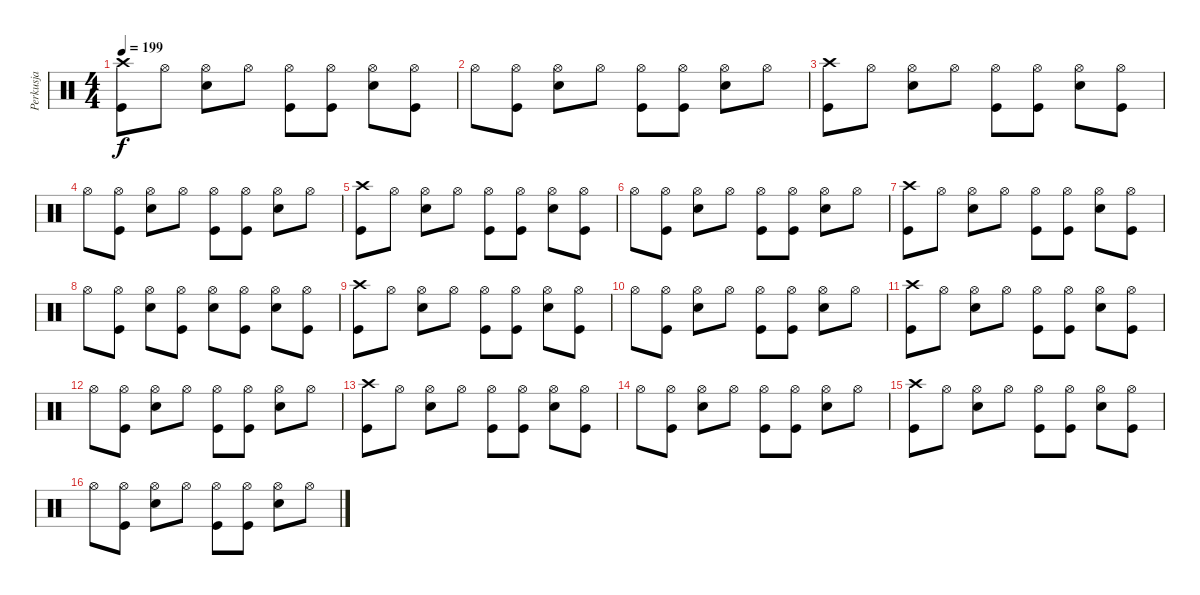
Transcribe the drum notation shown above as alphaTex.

\track ("Perkusja" "Perkusja") {instrument percussion}
\staff {score}
\articulation defaults
\ts (4 4)
\tempo 199
\clef neutral
\ks c
("Kick (hit)" "Crash high (hit)").8{dy f} "Hi-Hat (open)".8 ("Hi-Hat (open)" "Snare (hit) 2").8 "Hi-Hat (open)".8 ("Hi-Hat (open)" "Kick (hit)").8 ("Hi-Hat (open)" "Kick (hit)").8 ("Hi-Hat (open)" "Snare (hit) 2").8 ("Hi-Hat (open)" "Kick (hit)").8 |
"Hi-Hat (open)".8 ("Kick (hit)" "Hi-Hat (open)").8 ("Hi-Hat (open)" "Snare (hit) 2").8 "Hi-Hat (open)".8 ("Hi-Hat (open)" "Kick (hit)").8 ("Kick (hit)" "Hi-Hat (open)").8 ("Hi-Hat (open)" "Snare (hit) 2").8 "Hi-Hat (open)".8 |
("Kick (hit)" "Crash high (hit)").8 "Hi-Hat (open)".8 ("Hi-Hat (open)" "Snare (hit) 2").8 "Hi-Hat (open)".8 ("Hi-Hat (open)" "Kick (hit)").8 ("Hi-Hat (open)" "Kick (hit)").8 ("Hi-Hat (open)" "Snare (hit) 2").8 ("Hi-Hat (open)" "Kick (hit)").8 |
"Hi-Hat (open)".8 ("Kick (hit)" "Hi-Hat (open)").8 ("Hi-Hat (open)" "Snare (hit) 2").8 "Hi-Hat (open)".8 ("Hi-Hat (open)" "Kick (hit)").8 ("Kick (hit)" "Hi-Hat (open)").8 ("Hi-Hat (open)" "Snare (hit) 2").8 "Hi-Hat (open)".8 |
("Kick (hit)" "Crash high (hit)").8 "Hi-Hat (open)".8 ("Hi-Hat (open)" "Snare (hit) 2").8 "Hi-Hat (open)".8 ("Hi-Hat (open)" "Kick (hit)").8 ("Hi-Hat (open)" "Kick (hit)").8 ("Hi-Hat (open)" "Snare (hit) 2").8 ("Hi-Hat (open)" "Kick (hit)").8 |
"Hi-Hat (open)".8 ("Kick (hit)" "Hi-Hat (open)").8 ("Hi-Hat (open)" "Snare (hit) 2").8 "Hi-Hat (open)".8 ("Hi-Hat (open)" "Kick (hit)").8 ("Kick (hit)" "Hi-Hat (open)").8 ("Hi-Hat (open)" "Snare (hit) 2").8 "Hi-Hat (open)".8 |
("Kick (hit)" "Crash high (hit)").8 "Hi-Hat (open)".8 ("Hi-Hat (open)" "Snare (hit) 2").8 "Hi-Hat (open)".8 ("Hi-Hat (open)" "Kick (hit)").8 ("Hi-Hat (open)" "Kick (hit)").8 ("Hi-Hat (open)" "Snare (hit) 2").8 ("Hi-Hat (open)" "Kick (hit)").8 |
"Hi-Hat (open)".8 ("Hi-Hat (open)" "Kick (hit)").8 ("Hi-Hat (open)" "Snare (hit) 2").8 ("Hi-Hat (open)" "Kick (hit)").8 ("Hi-Hat (open)" "Snare (hit) 2").8 ("Hi-Hat (open)" "Kick (hit)").8 ("Hi-Hat (open)" "Snare (hit) 2").8 ("Hi-Hat (open)" "Kick (hit)").8 |
("Kick (hit)" "Crash high (hit)").8 "Hi-Hat (open)".8 ("Hi-Hat (open)" "Snare (hit) 2").8 "Hi-Hat (open)".8 ("Hi-Hat (open)" "Kick (hit)").8 ("Hi-Hat (open)" "Kick (hit)").8 ("Hi-Hat (open)" "Snare (hit) 2").8 ("Hi-Hat (open)" "Kick (hit)").8 |
"Hi-Hat (open)".8 ("Kick (hit)" "Hi-Hat (open)").8 ("Hi-Hat (open)" "Snare (hit) 2").8 "Hi-Hat (open)".8 ("Hi-Hat (open)" "Kick (hit)").8 ("Kick (hit)" "Hi-Hat (open)").8 ("Hi-Hat (open)" "Snare (hit) 2").8 "Hi-Hat (open)".8 |
("Kick (hit)" "Crash high (hit)").8 "Hi-Hat (open)".8 ("Hi-Hat (open)" "Snare (hit) 2").8 "Hi-Hat (open)".8 ("Hi-Hat (open)" "Kick (hit)").8 ("Hi-Hat (open)" "Kick (hit)").8 ("Hi-Hat (open)" "Snare (hit) 2").8 ("Hi-Hat (open)" "Kick (hit)").8 |
"Hi-Hat (open)".8 ("Kick (hit)" "Hi-Hat (open)").8 ("Hi-Hat (open)" "Snare (hit) 2").8 "Hi-Hat (open)".8 ("Hi-Hat (open)" "Kick (hit)").8 ("Kick (hit)" "Hi-Hat (open)").8 ("Hi-Hat (open)" "Snare (hit) 2").8 "Hi-Hat (open)".8 |
("Kick (hit)" "Crash high (hit)").8 "Hi-Hat (open)".8 ("Hi-Hat (open)" "Snare (hit) 2").8 "Hi-Hat (open)".8 ("Hi-Hat (open)" "Kick (hit)").8 ("Hi-Hat (open)" "Kick (hit)").8 ("Hi-Hat (open)" "Snare (hit) 2").8 ("Hi-Hat (open)" "Kick (hit)").8 |
"Hi-Hat (open)".8 ("Kick (hit)" "Hi-Hat (open)").8 ("Hi-Hat (open)" "Snare (hit) 2").8 "Hi-Hat (open)".8 ("Hi-Hat (open)" "Kick (hit)").8 ("Kick (hit)" "Hi-Hat (open)").8 ("Hi-Hat (open)" "Snare (hit) 2").8 "Hi-Hat (open)".8 |
("Kick (hit)" "Crash high (hit)").8 "Hi-Hat (open)".8 ("Hi-Hat (open)" "Snare (hit) 2").8 "Hi-Hat (open)".8 ("Hi-Hat (open)" "Kick (hit)").8 ("Hi-Hat (open)" "Kick (hit)").8 ("Hi-Hat (open)" "Snare (hit) 2").8 ("Hi-Hat (open)" "Kick (hit)").8 |
"Hi-Hat (open)".8 ("Kick (hit)" "Hi-Hat (open)").8 ("Hi-Hat (open)" "Snare (hit) 2").8 "Hi-Hat (open)".8 ("Hi-Hat (open)" "Kick (hit)").8 ("Kick (hit)" "Hi-Hat (open)").8 ("Hi-Hat (open)" "Snare (hit) 2").8 "Hi-Hat (open)".8
